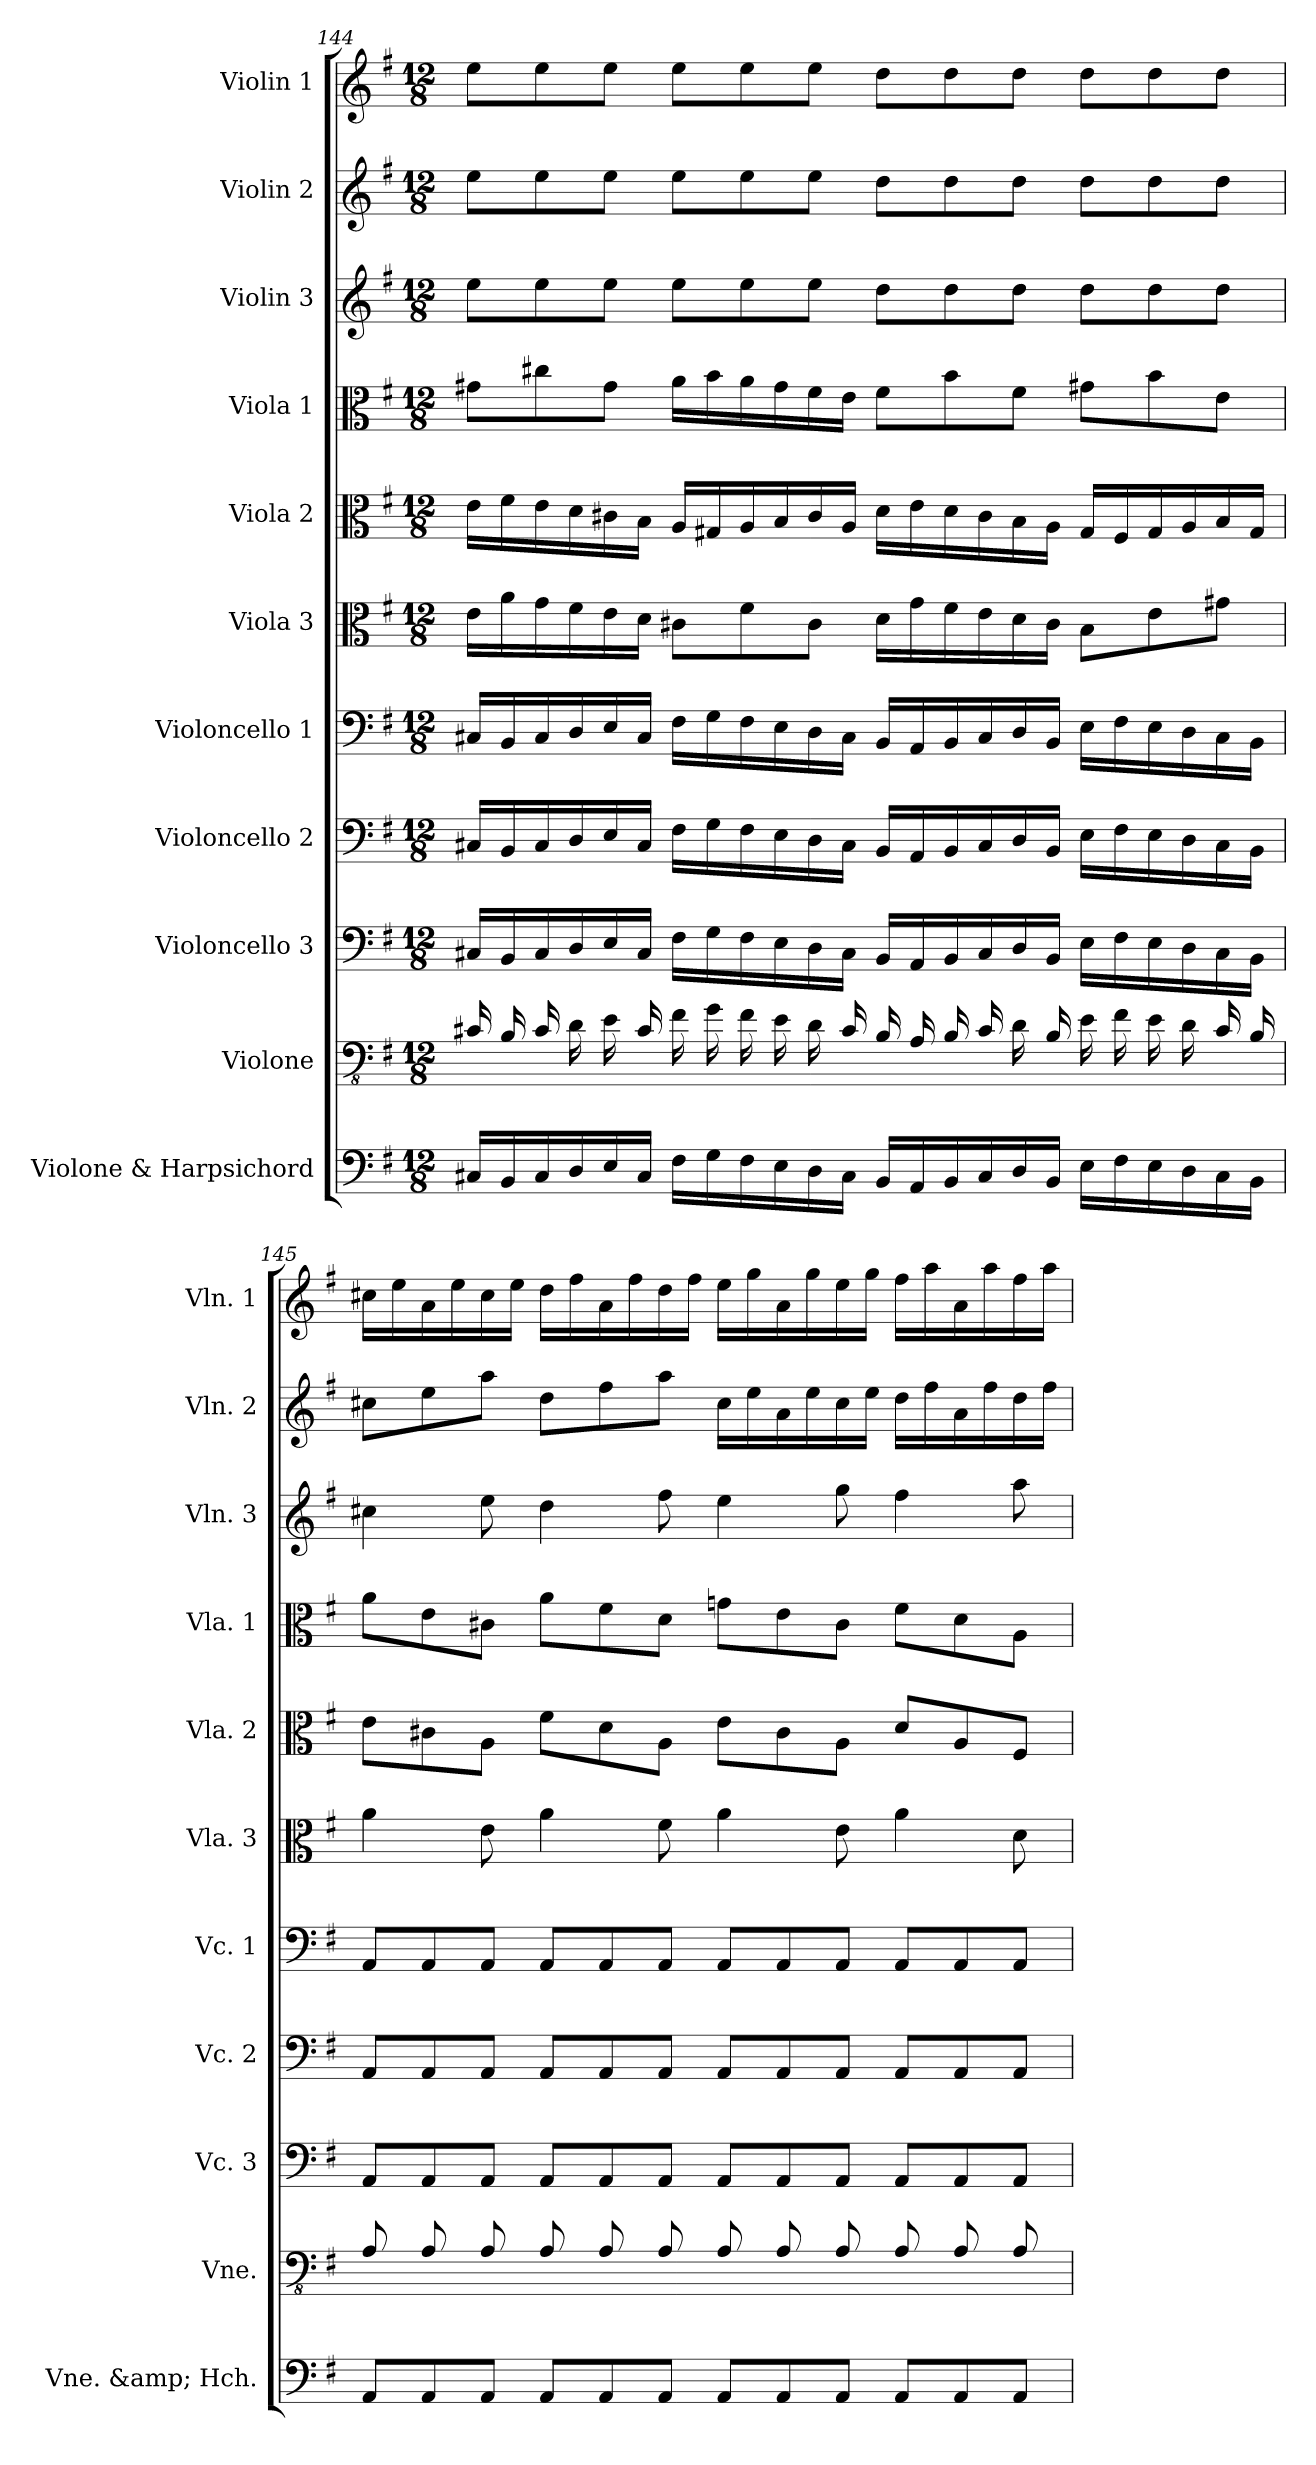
**kern	**kern	**kern	**kern	**kern	**kern	**kern	**kern	**kern	**kern	**kern
*part11	*part10	*part9	*part8	*part7	*part6	*part5	*part4	*part3	*part2	*part1
*staff11	*staff10	*staff9	*staff8	*staff7	*staff6	*staff5	*staff4	*staff3	*staff2	*staff1
*I"Violone &amp; Harpsichord	*I"Violone	*I"Violoncello 3	*I"Violoncello 2	*I"Violoncello 1	*I"Viola 3	*I"Viola 2	*I"Viola 1	*I"Violin 3	*I"Violin 2	*I"Violin 1
*I'Vne. &amp; Hch.	*I'Vne.	*I'Vc. 3	*I'Vc. 2	*I'Vc. 1	*I'Vla. 3	*I'Vla. 2	*I'Vla. 1	*I'Vln. 3	*I'Vln. 2	*I'Vln. 1
!!LO:PB:g=z
*clefF4	*clefFv4	*clefF4	*clefF4	*clefF4	*clefC3	*clefC3	*clefC3	*clefG2	*clefG2	*clefG2
*	*ITrd7c12	*	*	*	*	*	*	*	*	*
*k[f#]	*k[f#]	*k[f#]	*k[f#]	*k[f#]	*k[f#]	*k[f#]	*k[f#]	*k[f#]	*k[f#]	*k[f#]
*M12/8	*M12/8	*M12/8	*M12/8	*M12/8	*M12/8	*M12/8	*M12/8	*M12/8	*M12/8	*M12/8
=144	=144	=144	=144	=144	=144	=144	=144	=144	=144	=144
16C#X/LL	16CC#X/	16C#X/LL	16C#X/LL	16C#X/LL	16e\LL	16e\LL	8g#X\L	8ee\L	8ee\L	8ee\L
16BB/	16BBB/	16BB/	16BB/	16BB/	16a\	16f#\	.	.	.	.
16C#/	16CC#/	16C#/	16C#/	16C#/	16g\	16e\	8cc#X\	8ee\	8ee\	8ee\
16D/	16DD\	16D/	16D/	16D/	16f#\	16d\	.	.	.	.
16E/	16EE\	16E/	16E/	16E/	16e\	16c#X\	8g#\J	8ee\J	8ee\J	8ee\J
16C#/JJ	16CC#/	16C#/JJ	16C#/JJ	16C#/JJ	16d\JJ	16B\JJ	.	.	.	.
16F#\LL	16FF#\	16F#\LL	16F#\LL	16F#\LL	8c#X\L	16A/LL	16a\LL	8ee\L	8ee\L	8ee\L
16G\	16GG\	16G\	16G\	16G\	.	16G#X/	16b\	.	.	.
16F#\	16FF#\	16F#\	16F#\	16F#\	8f#\	16A/	16a\	8ee\	8ee\	8ee\
16E\	16EE\	16E\	16E\	16E\	.	16B/	16g#\	.	.	.
16D\	16DD\	16D\	16D\	16D\	8c#\J	16c#/	16f#\	8ee\J	8ee\J	8ee\J
16C#\JJ	16CC#/	16C#\JJ	16C#\JJ	16C#\JJ	.	16A/JJ	16e\JJ	.	.	.
16BB/LL	16BBB/	16BB/LL	16BB/LL	16BB/LL	16d\LL	16d\LL	8f#\L	8dd\L	8dd\L	8dd\L
16AA/	16AAA/	16AA/	16AA/	16AA/	16g\	16e\	.	.	.	.
16BB/	16BBB/	16BB/	16BB/	16BB/	16f#\	16d\	8b\	8dd\	8dd\	8dd\
16C#/	16CC#/	16C#/	16C#/	16C#/	16e\	16c#\	.	.	.	.
16D/	16DD\	16D/	16D/	16D/	16d\	16B\	8f#\J	8dd\J	8dd\J	8dd\J
16BB/JJ	16BBB/	16BB/JJ	16BB/JJ	16BB/JJ	16c#\JJ	16A\JJ	.	.	.	.
16E\LL	16EE\	16E\LL	16E\LL	16E\LL	8B\L	16G#/LL	8g#X\L	8dd\L	8dd\L	8dd\L
16F#\	16FF#\	16F#\	16F#\	16F#\	.	16F#/	.	.	.	.
16E\	16EE\	16E\	16E\	16E\	8e\	16G#/	8b\	8dd\	8dd\	8dd\
16D\	16DD\	16D\	16D\	16D\	.	16A/	.	.	.	.
16C#\	16CC#/	16C#\	16C#\	16C#\	8g#X\J	16B/	8e\J	8dd\J	8dd\J	8dd\J
16BB\JJ	16BBB/	16BB\JJ	16BB\JJ	16BB\JJ	.	16G#/JJ	.	.	.	.
=145	=145	=145	=145	=145	=145	=145	=145	=145	=145	=145
8AA/L	8AAA/	8AA/L	8AA/L	8AA/L	4a\	8e\L	8a\L	4cc#X\	8cc#X\L	16cc#X\LL
.	.	.	.	.	.	.	.	.	.	16ee\
8AA/	8AAA/	8AA/	8AA/	8AA/	.	8c#X\	8e\	.	8ee\	16a\
.	.	.	.	.	.	.	.	.	.	16ee\
8AA/J	8AAA/	8AA/J	8AA/J	8AA/J	8e\	8A\J	8c#X\J	8ee\	8aa\J	16cc#\
.	.	.	.	.	.	.	.	.	.	16ee\JJ
8AA/L	8AAA/	8AA/L	8AA/L	8AA/L	4a\	8f#\L	8a\L	4dd\	8dd\L	16dd\LL
.	.	.	.	.	.	.	.	.	.	16ff#\
8AA/	8AAA/	8AA/	8AA/	8AA/	.	8d\	8f#\	.	8ff#\	16a\
.	.	.	.	.	.	.	.	.	.	16ff#\
8AA/J	8AAA/	8AA/J	8AA/J	8AA/J	8f#\	8A\J	8d\J	8ff#\	8aa\J	16dd\
.	.	.	.	.	.	.	.	.	.	16ff#\JJ
8AA/L	8AAA/	8AA/L	8AA/L	8AA/L	4a\	8e\L	8gn\L	4ee\	16cc#\LL	16ee\LL
.	.	.	.	.	.	.	.	.	16ee\	16gg\
8AA/	8AAA/	8AA/	8AA/	8AA/	.	8c#\	8e\	.	16a\	16a\
.	.	.	.	.	.	.	.	.	16ee\	16gg\
8AA/J	8AAA/	8AA/J	8AA/J	8AA/J	8e\	8A\J	8c#\J	8gg\	16cc#\	16ee\
.	.	.	.	.	.	.	.	.	16ee\JJ	16gg\JJ
8AA/L	8AAA/	8AA/L	8AA/L	8AA/L	4a\	8d/L	8f#\L	4ff#\	16dd\LL	16ff#\LL
.	.	.	.	.	.	.	.	.	16ff#\	16aa\
8AA/	8AAA/	8AA/	8AA/	8AA/	.	8A/	8d\	.	16a\	16a\
.	.	.	.	.	.	.	.	.	16ff#\	16aa\
8AA/J	8AAA/	8AA/J	8AA/J	8AA/J	8d\	8F#/J	8A\J	8aa\	16dd\	16ff#\
.	.	.	.	.	.	.	.	.	16ff#\JJ	16aa\JJ
=	=	=	=	=	=	=	=	=	=	=
*-	*-	*-	*-	*-	*-	*-	*-	*-	*-	*-
